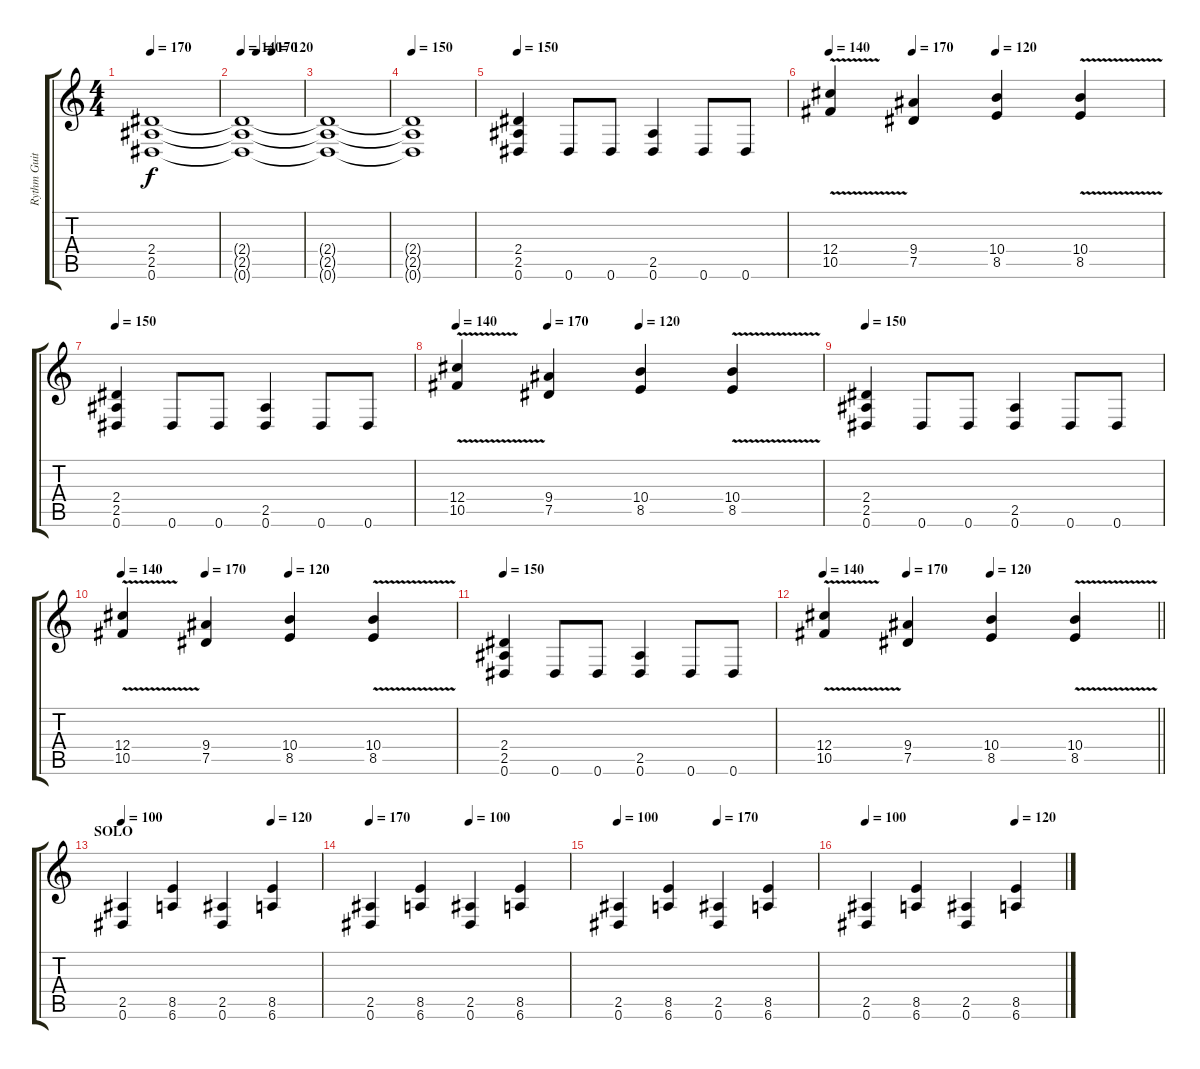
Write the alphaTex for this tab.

\track ("Rythm Guitar" "Rythm Guit") {instrument acousticguitarsteel}
\staff {score tabs}
\tuning (Eb4 Bb3 Gb3 Db3 Ab2 Eb2) {hide}
\ts (4 4)
\tempo 170
\clef g2
\ks c
(2.4 2.5 0.6).1{dy f} |
\tempo 140
\tempo (170 0.25)
\tempo (120 0.5)
(2.4{t} 2.5{t} 0.6{t}).1 |
(2.4{t} 2.5{t} 0.6{t}).1 |
\tempo 150
(2.4{t} 2.5{t} 0.6{t}).1 |
\tempo 150
(2.4 2.5 0.6).4 0.6.8 0.6.8 (2.5 0.6).4 0.6.8 0.6.8 |
\tempo 200
\tempo (170 0.25)
\tempo (120 0.5)
\tempo 140
(12.4 10.5{v}).4{volume 16 instrument overdrivenguitar} (9.4 7.5).4 (10.4 8.5).4 (10.4 8.5{v}).4 |
\tempo 150
(2.4 2.5 0.6).4 0.6.8 0.6.8 (2.5 0.6).4 0.6.8 0.6.8 |
\tempo 200
\tempo (170 0.25)
\tempo (120 0.5)
\tempo 140
(12.4 10.5{v}).4{volume 16 instrument overdrivenguitar} (9.4 7.5).4 (10.4 8.5).4 (10.4 8.5{v}).4 |
\tempo 150
(2.4 2.5 0.6).4 0.6.8 0.6.8 (2.5 0.6).4 0.6.8 0.6.8 |
\tempo 200
\tempo (170 0.25)
\tempo (120 0.5)
\tempo 140
(12.4 10.5{v}).4{volume 16 instrument overdrivenguitar} (9.4 7.5).4 (10.4 8.5).4 (10.4 8.5{v}).4 |
\tempo 150
(2.4 2.5 0.6).4 0.6.8 0.6.8 (2.5 0.6).4 0.6.8 0.6.8 |
\tempo 140
\tempo (170 0.25)
\tempo (120 0.5)
\barLineRight lightlight
(12.4 10.5{v}).4{volume 16 instrument overdrivenguitar} (9.4 7.5).4 (10.4 8.5).4 (10.4 8.5{v}).4 |
\section ("" "SOLO")
\tempo 100
\tempo (120 0.75)
(2.5 0.6).4{volume 16 instrument distortionguitar} (8.5 6.6).4{volume 16} (2.5 0.6).4{volume 16 instrument distortionguitar} (8.5 6.6).4{volume 16} |
\tempo 170
\tempo (100 0.5)
(2.5 0.6).4{volume 16 instrument distortionguitar} (8.5 6.6).4 (2.5 0.6).4{volume 16 instrument distortionguitar} (8.5 6.6).4{volume 16} |
\tempo 100
\tempo (170 0.5)
(2.5 0.6).4{volume 16 instrument distortionguitar} (8.5 6.6).4{volume 16} (2.5 0.6).4{volume 16 instrument distortionguitar} (8.5 6.6).4 |
\tempo 100
\tempo (120 0.75)
(2.5 0.6).4{volume 16 instrument distortionguitar} (8.5 6.6).4{volume 16} (2.5 0.6).4{volume 16 instrument distortionguitar} (8.5 6.6).4{volume 16}
